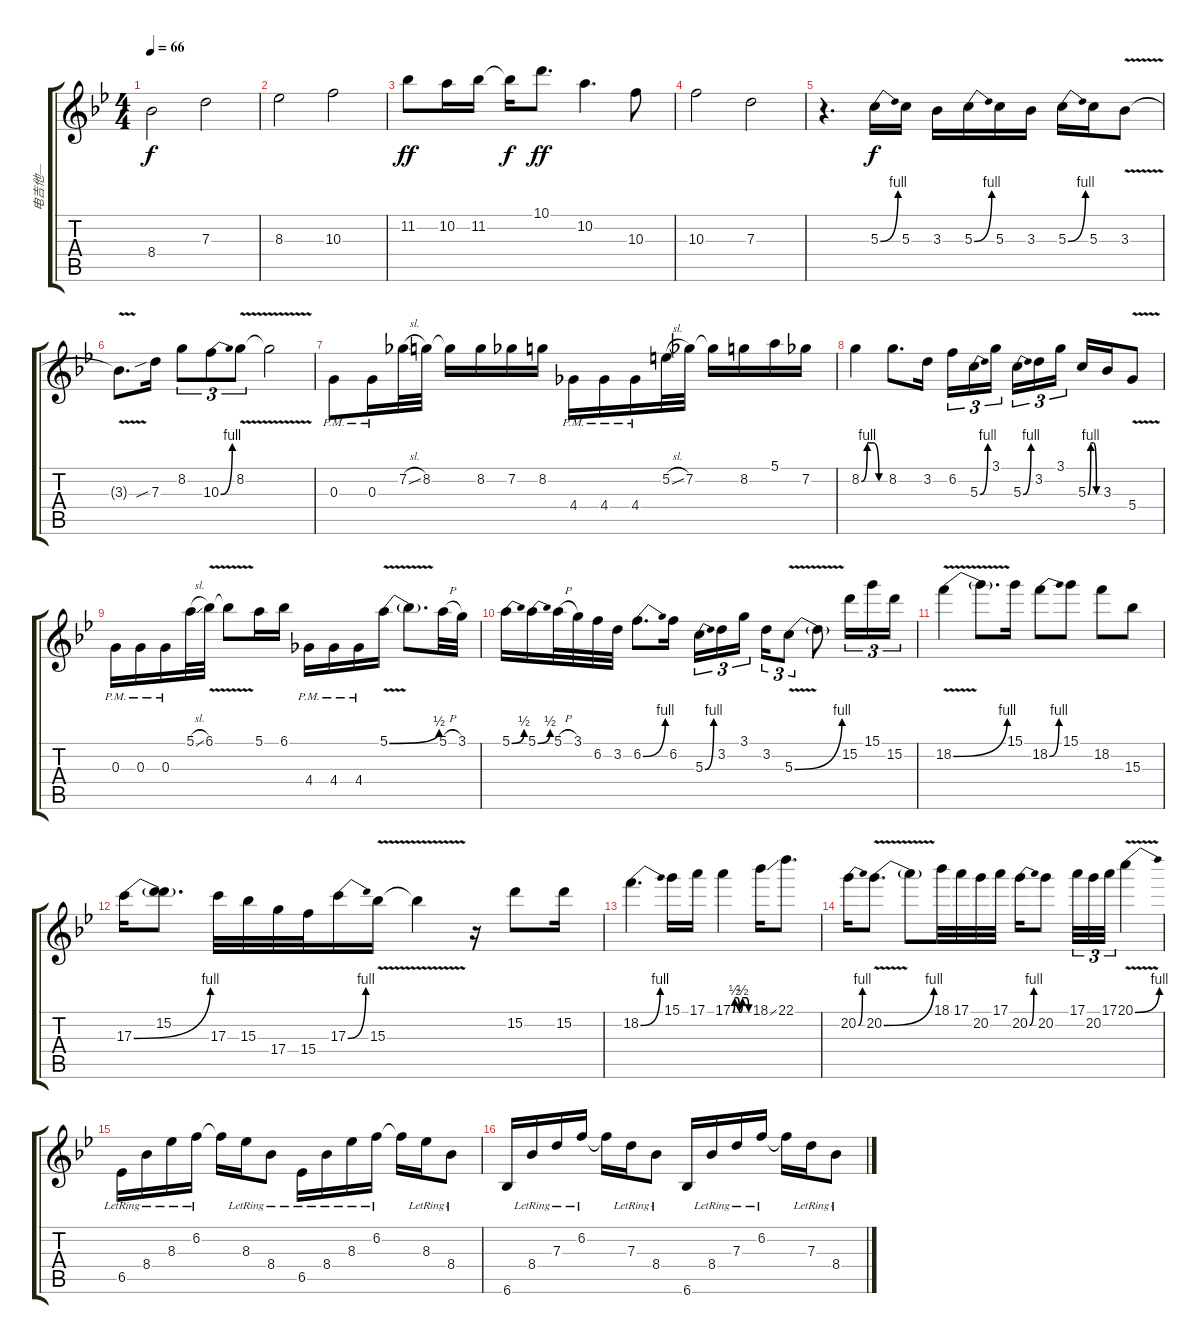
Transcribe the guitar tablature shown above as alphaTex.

\track ("电吉他—" "电吉他—") {instrument distortionguitar}
\staff {score tabs}
\tuning (E4 B3 G3 D3 A2 E2) {hide}
\ts (4 4)
\tempo 66
\clef g2
\ks bb
8.4.2{dy f} 7.3.2 |
8.3.2 10.3.2 |
11.2.8{dy ff} 10.2.16 11.2.16 11.2{t}.16{dy f} 10.1.8{d dy ff} 10.2.4{d} 10.3.8 |
10.3.2 7.3.2 |
r.4{d volume 12 instrument distortionguitar} 5.3{be (bend 0 0 60 4)}.16{dy f} 5.3.16 3.3.16 5.3{be (bend 0 0 60 4)}.16 5.3.16 3.3.16 5.3{be (bend 0 0 60 4)}.16 5.3.16 3.3{v}.8 |
3.3{t}.8{d} 7.3{sib}.16 8.2.8{tu (3 2)} 10.3{be (bend 0 0 60 4)}.8{tu (3 2)} 8.2{v}.8{tu (3 2)} 8.2{t}.2 |
0.3{pm}.8{volume 16} 0.3{pm}.16 7.2{sl}.32 8.2.32 8.2{t}.16 8.2.16 7.2.16 8.2.16 4.4{pm}.16 4.4{pm}.16 4.4{pm}.16 5.2{sl}.32 7.2.32 7.2{t}.16 8.2.16 5.1.16 7.2.16 |
8.2{be (custom 0 0 15 4 30 4 45 0 60 0)}.4 8.2.8{d} 3.2.16 6.2.16{tu (3 2)} 5.3{be (bend 0 0 60 4)}.16{tu (3 2)} 3.1.16{tu (3 2) beam splitsecondary} 5.3{be (bend 0 0 60 4)}.16{tu (3 2)} 3.2.16{tu (3 2)} 3.1.16{tu (3 2)} 5.3{be (custom 0 0 15 4 30 4 45 0 60 0)}.16 3.3.16 5.4{v}.8 |
0.3{pm}.16 0.3{pm}.16 0.3{pm}.16 5.1{sl}.32 6.1{v}.32 6.1{t}.8 5.1.16 6.1.16 4.4{pm}.16 4.4{pm}.16 4.4{pm}.16 5.1{be (bend 0 0 60 2) v}.16 5.1{t}.8{d} 5.1{h}.32 3.1.32 |
5.1{be (bend 0 0 60 2)}.16 5.1{be (bend 0 0 60 2)}.16 5.1{h}.32 3.1.32 6.2.32 3.2.32 6.2{be (bend 0 0 60 4)}.8{d} 6.2.16 5.3{be (bend 0 0 60 4)}.16{tu (3 2)} 3.2.16{tu (3 2)} 3.1.16{tu (3 2) beam splitsecondary} 3.2.16{tu (3 2)} 5.3{be (bend 0 0 60 4) v}.8{tu (3 2)} 5.3{t}.8 15.2.16{tu (3 2)} 15.1.16{tu (3 2)} 15.2.16{tu (3 2)} |
18.2{be (bend 0 0 60 4) v}.4 18.2{t}.8{d} 15.1.16 18.2{be (bend 0 0 60 4)}.8 15.1.8 18.2.8 15.3.8 |
17.3{be (bend 0 0 60 4)}.16 (15.2 17.3{t}).8{d} 17.3.32 15.3.32 17.4.32 15.4.32 17.3{be (bend 0 0 60 4)}.16 15.3{v}.16 15.3{t}.4 r.16 15.2.8 15.2.16 |
18.2{be (bend 0 0 60 4)}.4{d} 15.1.16 17.1.16 17.1{be (custom 0 0 8 2 17 2 25 0 37 2 50 2 60 0)}.4 18.1{ss}.16 22.1.8{d} |
20.2{be (bend 0 0 60 4)}.16 20.2{be (bend 0 0 60 4) v}.8{d} 20.2{t}.8 18.1.32 17.1.32 20.2.32 17.1.32 20.2{be (bend 0 0 60 4)}.16 20.2.8 17.1.32{tu (3 2)} 20.2.32{tu (3 2)} 17.1.32{tu (3 2)} 20.1{be (bend 0 0 60 4) v}.4 |
6.5{lr}.16{volume 9} 8.4{lr}.16 8.3{lr}.16 6.2{lr}.16 6.2{t}.16 8.3{lr}.16 8.4{lr}.8 6.5{lr}.16 8.4{lr}.16 8.3{lr}.16 6.2{lr}.16 6.2{t}.16 8.3{lr}.16 8.4{lr}.8 |
6.6.16 8.4{lr}.16 7.3{lr}.16 6.2{lr}.16 6.2{t}.16 7.3{lr}.16 8.4{lr}.8 6.6.16 8.4{lr}.16 7.3{lr}.16 6.2{lr}.16 6.2{t}.16 7.3{lr}.16 8.4{lr}.8
